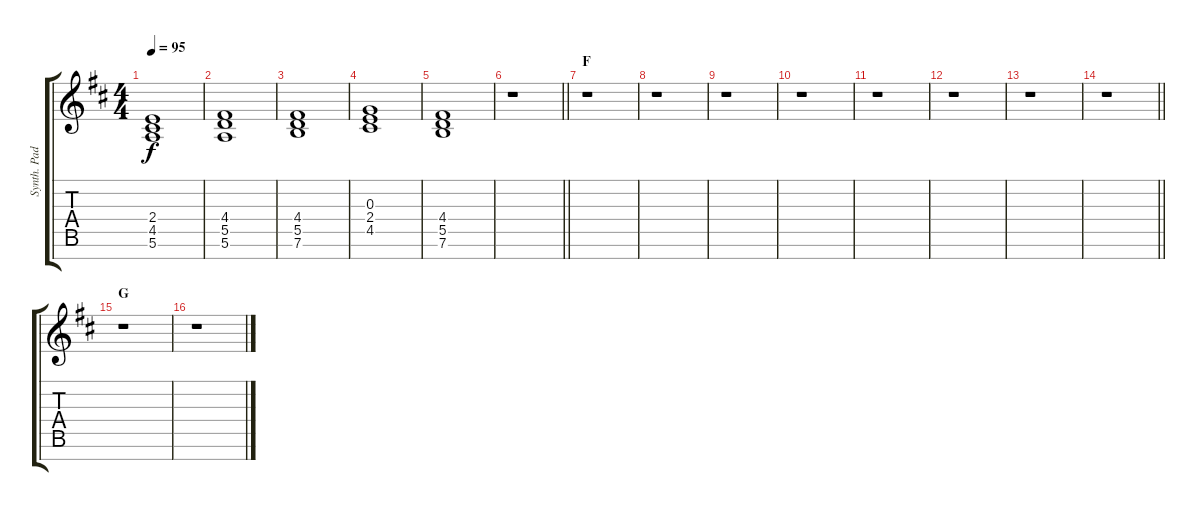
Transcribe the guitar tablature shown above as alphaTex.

\track ("Synth. Pad" "Synth. Pad") {instrument pad2warm}
\staff {score tabs}
\tuning (E5 B4 G4 D4 A3 E3 B2) {hide}
\ts (4 4)
\tempo 95
\clef g2
\ks d
(2.4 4.5 5.6).1{dy f} |
(4.4 5.5 5.6).1 |
(4.4 5.5 7.6).1 |
(0.3 2.4 4.5).1 |
(4.4 5.5 7.6).1 |
\barLineRight lightlight
r.1 |
\section ("" "F")
r.1 |
r.1 |
r.1 |
r.1 |
r.1 |
r.1 |
r.1 |
\barLineRight lightlight
r.1 |
\section ("" "G")
r.1 |
r.1
